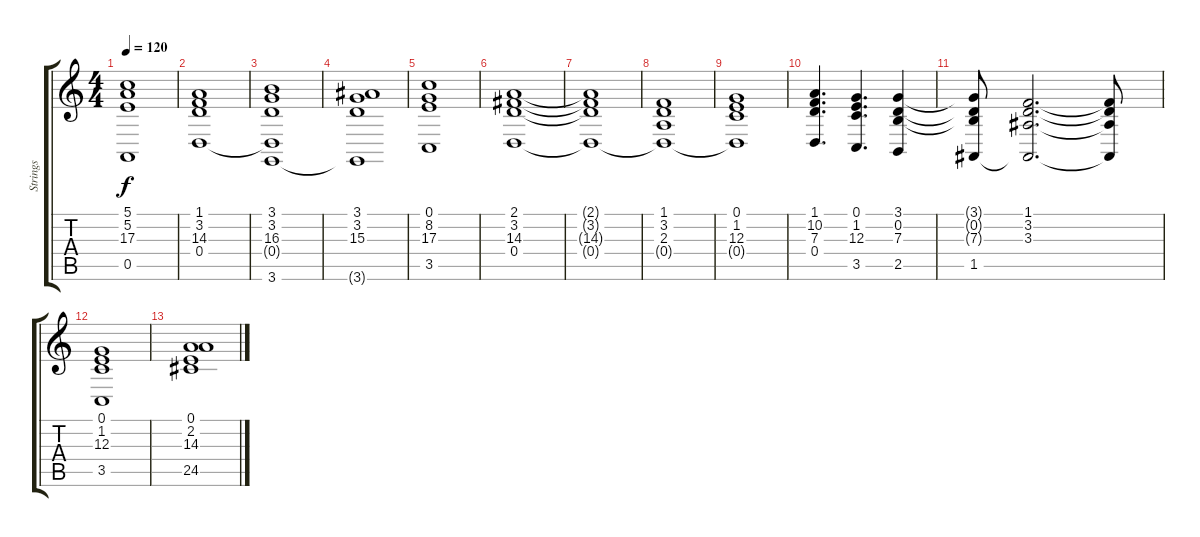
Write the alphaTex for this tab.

\track ("Strings" "Strings") {instrument synthstrings2}
\staff {score tabs}
\tuning (E4 B3 G3 D3 A2 E2) {hide}
\ts (4 4)
\tempo 120
\clef g2
\ks c
(5.1{t} 5.2{t} 17.3{t} 0.5{t}).1{dy f} |
(1.1 3.2 14.3 0.4).1 |
(3.1 3.2 16.3 0.4{t} 3.6).1 |
(3.1 3.2 15.3 3.6{t}).1 |
(0.1 8.2 17.3 3.5).1 |
(2.1 3.2 14.3 0.4).1 |
(2.1{t} 3.2{t} 14.3{t} 0.4{t}).1 |
(1.1 3.2 2.3 0.4{t}).1 |
(0.1 1.2 12.3 0.4{t}).1 |
(1.1 10.2 7.3 0.4).4{d} (0.1 1.2 12.3 3.5).4{d} (3.1 0.2 7.3 2.5).4 |
(3.1{t} 0.2{t} 7.3{t} 1.5).8 (1.1 3.2 3.3 1.5{t}).2{d} (1.1{t} 3.2{t} 3.3{t} 1.5{t}).8 |
(0.1 1.2 12.3 3.5).1 |
(0.1 2.2 14.3 24.5).1
